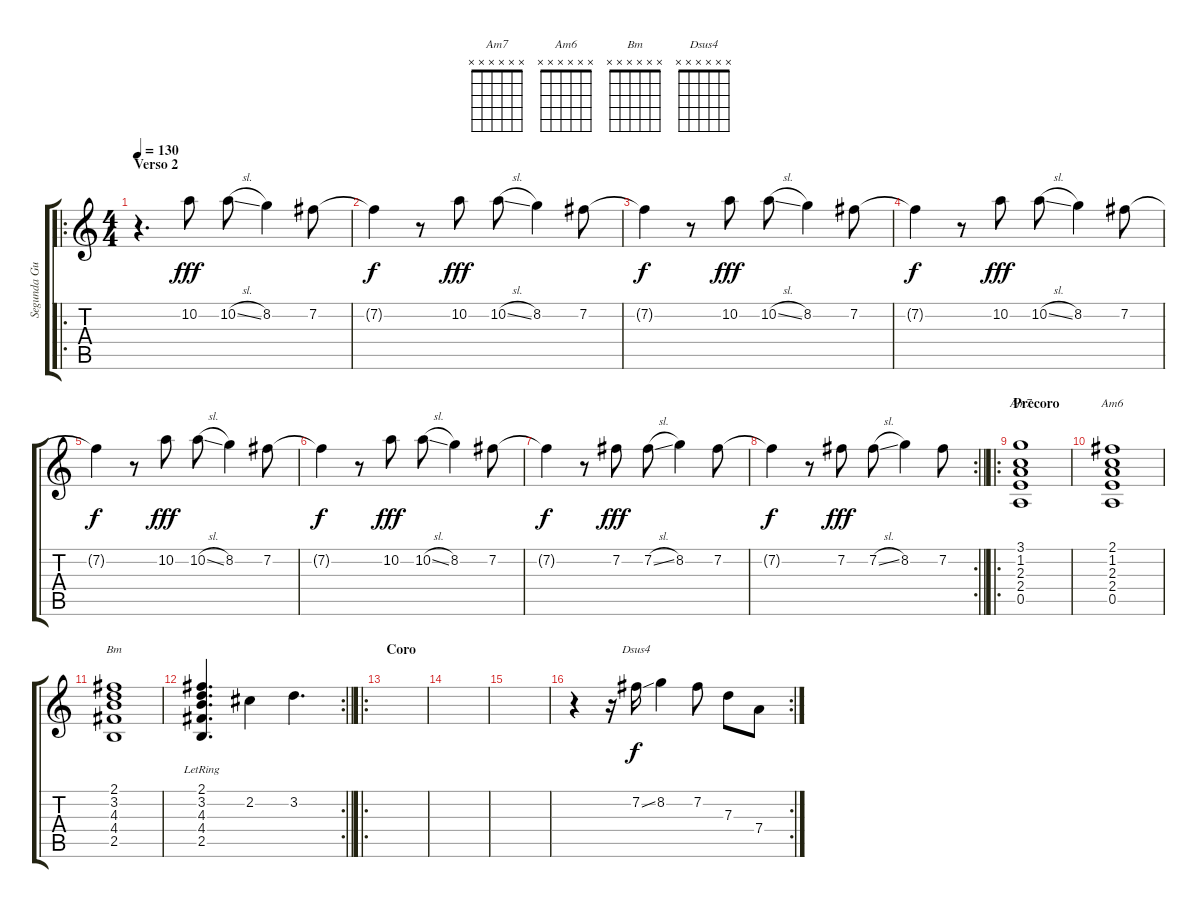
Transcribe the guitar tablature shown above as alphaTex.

\track ("Segunda Guitarra" "Segunda Gu") {instrument electricguitarclean}
\staff {score tabs}
\tuning (E4 B3 G3 D3 A2 E2) {hide}
\chord ("Am7" x x x x x x)
\chord ("Am6" x x x x x x)
\chord ("Bm" x x x x x x)
\chord ("Dsus4" x x x x x x)
\ro
\ts (4 4)
\section ("" "Verso 2")
\tempo 130
\clef g2
\ks c
r.4{d dy fff} 10.2.8 10.2{sl}.8 8.2.4 7.2.8 |
7.2{t}.4{dy f} r.8 10.2.8{dy fff} 10.2{sl}.8 8.2.4 7.2.8 |
7.2{t}.4{dy f} r.8 10.2.8{dy fff} 10.2{sl}.8 8.2.4 7.2.8 |
7.2{t}.4{dy f} r.8 10.2.8{dy fff} 10.2{sl}.8 8.2.4 7.2.8 |
7.2{t}.4{dy f} r.8 10.2.8{dy fff} 10.2{sl}.8 8.2.4 7.2.8 |
7.2{t}.4{dy f} r.8 10.2.8{dy fff} 10.2{sl}.8 8.2.4 7.2.8 |
7.2{t}.4{dy f} r.8 7.2.8{dy fff} 7.2{sl}.8 8.2.4 7.2.8 |
\rc 2
\barLineRight lightlight
7.2{t}.4{dy f} r.8 7.2.8{dy fff} 7.2{sl}.8 8.2.4 7.2.8 |
\ro
\section ("" "Precoro")
(3.1 1.2 2.3 2.4 0.5).1{ch "Am7"} |
(2.1 1.2 2.3 2.4 0.5).1{ch "Am6"} |
(2.1 3.2 4.3 4.4 2.5).1{ch "Bm"} |
\rc 2
\barLineRight lightlight
(2.1{lr} 3.2{lr} 4.3{lr} 4.4{lr} 2.5{lr}).4{d} 2.2.4 3.2.4{d} |
\ro
\section ("" "Coro")
|
|
|
\rc 2
r.4 r.16 7.2{ss}.16{ch "Dsus4" dy f} 8.2.4 7.2.8 7.3.8 7.4.8
